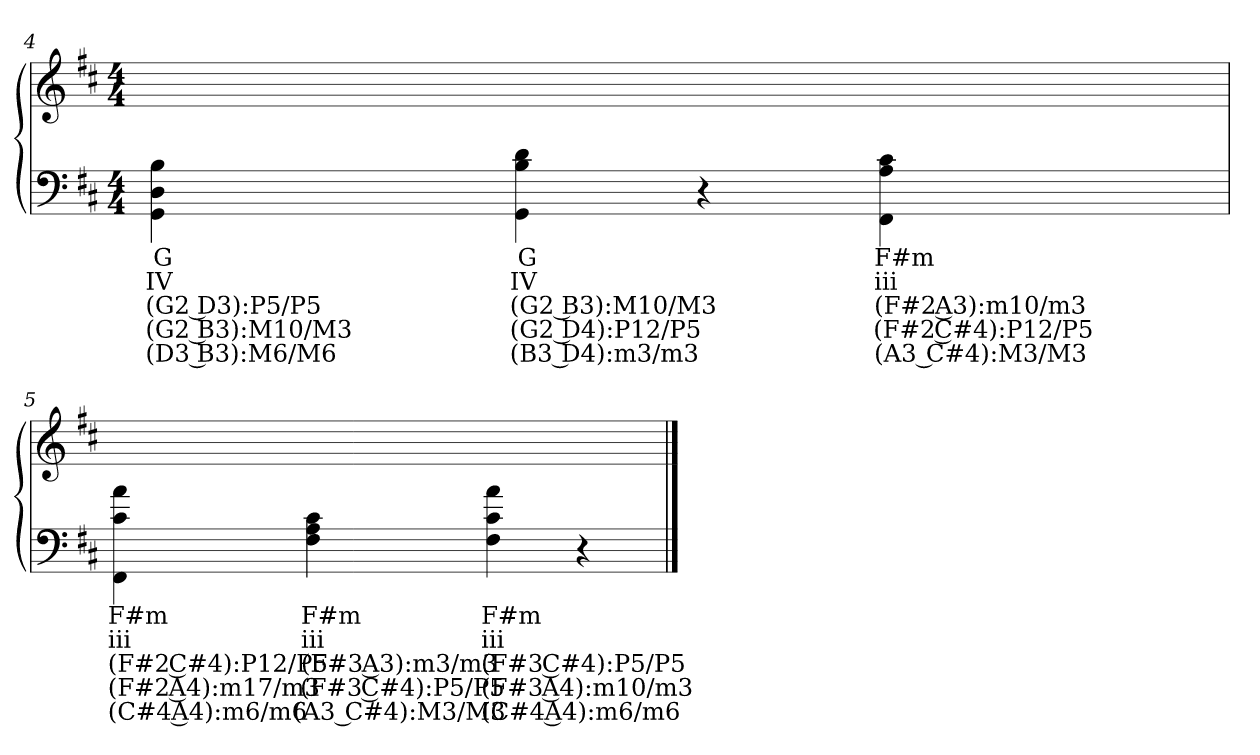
**kern	**text	**text	**text	**text	**text	**kern
*part2	*part2	*part2	*part2	*part2	*part2	*part1
*staff2	*staff2	*staff2	*staff2	*staff2	*staff2	*staff1
*clefF4	*	*	*	*	*	*clefG2
*k[f#c#]	*	*	*	*	*	*k[f#c#]
*D:	*	*	*	*	*	*D:
*M4/4	*	*	*	*	*	*M4/4
=4	=4	=4	=4	=4	=4	=4
4GG 4D 4B	G	IV	(G2 D3):P5/P5	(G2 B3):M10/M3	(D3 B3):M6/M6	1ryy
4GG 4B 4d	G	IV	(G2 B3):M10/M3	(G2 D4):P12/P5	(B3 D4):m3/m3	.
4r	.	.	.	.	.	.
4FF# 4A 4c#	F#m	iii	(F#2 A3):m10/m3	(F#2 C#4):P12/P5	(A3 C#4):M3/M3	.
=5	=5	=5	=5	=5	=5	=5
4FF# 4c# 4a	F#m	iii	(F#2 C#4):P12/P5	(F#2 A4):m17/m3	(C#4 A4):m6/m6	1ryy
4F# 4A 4c#	F#m	iii	(F#3 A3):m3/m3	(F#3 C#4):P5/P5	(A3 C#4):M3/M3	.
4F# 4c# 4a	F#m	iii	(F#3 C#4):P5/P5	(F#3 A4):m10/m3	(C#4 A4):m6/m6	.
4r	.	.	.	.	.	.
==	==	==	==	==	==	==
*-	*-	*-	*-	*-	*-	*-
